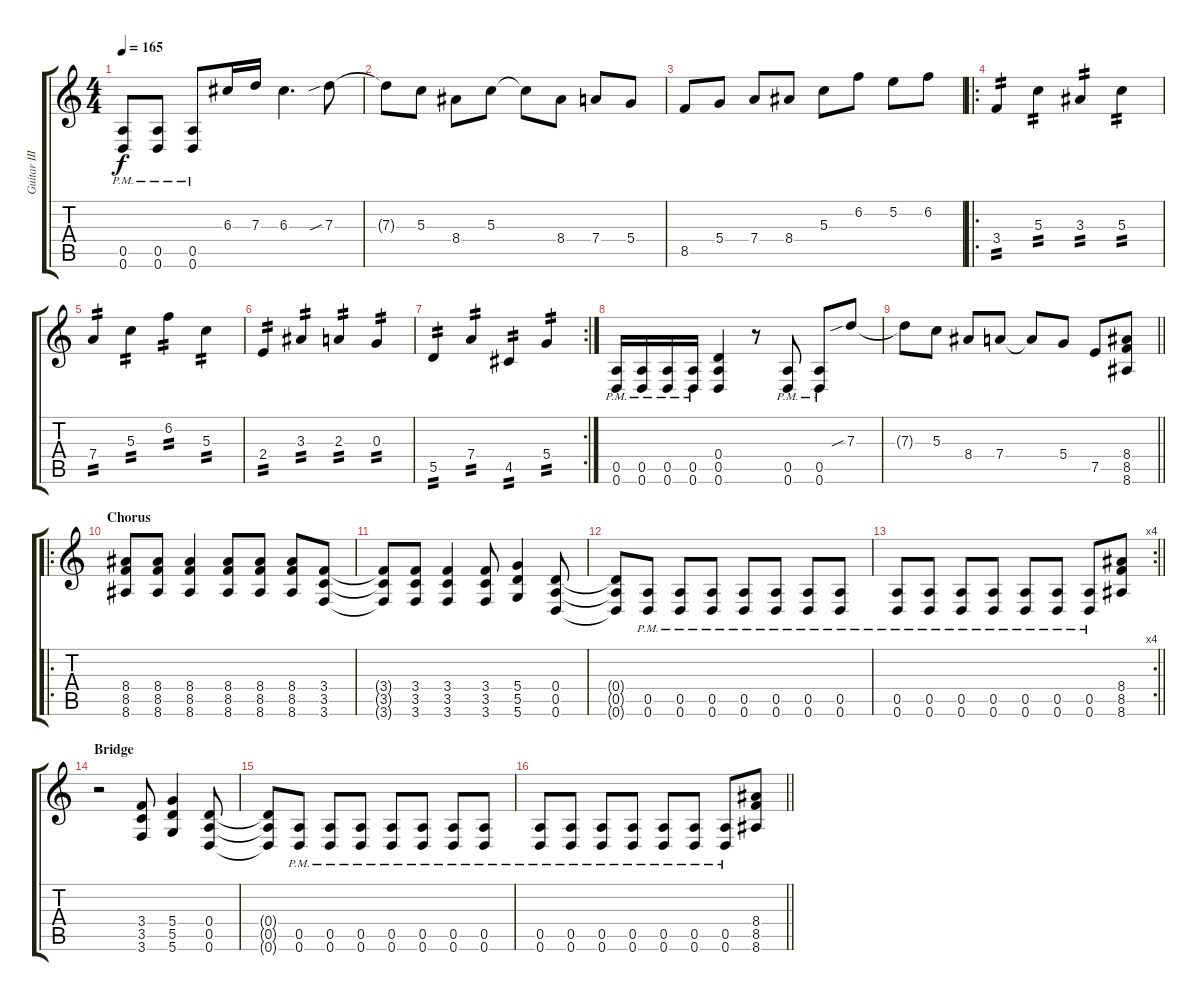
\track ("Guitar III" "Guitar III") {instrument distortionguitar}
\staff {score tabs}
\tuning (E4 B3 G3 D3 A2 D2) {hide}
\ts (4 4)
\tempo 165
\clef g2
\ks c
(0.5{pm} 0.6{pm}).8{dy f} (0.5{pm} 0.6{pm}).8 (0.5{pm} 0.6{pm}).8 6.3.16 7.3.16 6.3.4{d} 7.3{sib}.8 |
7.3{t}.8 5.3.8 8.4.8 5.3.8 5.3{t}.8 8.4.8 7.4.8 5.4.8 |
8.5.8 5.4.8 7.4.8 8.4.8 5.3.8 6.2.8 5.2.8 6.2.8 |
\ro
3.4.4{tp 2} 5.3.4{tp 2} 3.3.4{tp 2} 5.3.4{tp 2} |
7.4.4{tp 2} 5.3.4{tp 2} 6.2.4{tp 2} 5.3.4{tp 2} |
2.4.4{tp 2} 3.3.4{tp 2} 2.3.4{tp 2} 0.3.4{tp 2} |
\rc 2
5.5.4{tp 2} 7.4.4{tp 2} 4.5.4{tp 2} 5.4.4{tp 2} |
(0.5{pm} 0.6{pm}).16 (0.5{pm} 0.6{pm}).16 (0.5{pm} 0.6{pm}).16 (0.5{pm} 0.6{pm}).16 (0.4 0.5 0.6).4 r.8 (0.5{pm} 0.6{pm}).8 (0.5{pm} 0.6{pm}).8 7.3{sib}.8 |
\barLineRight lightlight
7.3{t}.8 5.3.8 8.4.8 7.4.8 7.4{t}.8 5.4.8 7.5.8 (8.4 8.5 8.6).8 |
\ro
\section ("" "Chorus")
(8.4 8.5 8.6).8 (8.4 8.5 8.6).8 (8.4 8.5 8.6).4 (8.4 8.5 8.6).8 (8.4 8.5 8.6).8 (8.4 8.5 8.6).8 (3.4 3.5 3.6).8 |
(3.4{t} 3.5{t} 3.6{t}).8 (3.4 3.5 3.6).8 (3.4 3.5 3.6).4 (3.4 3.5 3.6).8 (5.4 5.5 5.6).4 (0.4 0.5 0.6).8 |
(0.4{t} 0.5{t} 0.6{t}).8 (0.5{pm} 0.6{pm}).8 (0.5{pm} 0.6{pm}).8 (0.5{pm} 0.6{pm}).8 (0.5{pm} 0.6{pm}).8 (0.5{pm} 0.6{pm}).8 (0.5{pm} 0.6{pm}).8 (0.5{pm} 0.6{pm}).8 |
\rc 4
\barLineRight lightlight
(0.5{pm} 0.6{pm}).8 (0.5{pm} 0.6{pm}).8 (0.5{pm} 0.6{pm}).8 (0.5{pm} 0.6{pm}).8 (0.5{pm} 0.6{pm}).8 (0.5{pm} 0.6{pm}).8 (0.5{pm} 0.6{pm}).8 (8.4 8.5 8.6).8 |
\section ("" "Bridge")
r.2 (3.4 3.5 3.6).8 (5.4 5.5 5.6).4 (0.4 0.5 0.6).8 |
(0.4{t} 0.5{t} 0.6{t}).8 (0.5{pm} 0.6{pm}).8 (0.5{pm} 0.6{pm}).8 (0.5{pm} 0.6{pm}).8 (0.5{pm} 0.6{pm}).8 (0.5{pm} 0.6{pm}).8 (0.5{pm} 0.6{pm}).8 (0.5{pm} 0.6{pm}).8 |
\barLineRight lightlight
(0.5{pm} 0.6{pm}).8 (0.5{pm} 0.6{pm}).8 (0.5{pm} 0.6{pm}).8 (0.5{pm} 0.6{pm}).8 (0.5{pm} 0.6{pm}).8 (0.5{pm} 0.6{pm}).8 (0.5{pm} 0.6{pm}).8 (8.4 8.5 8.6).8
